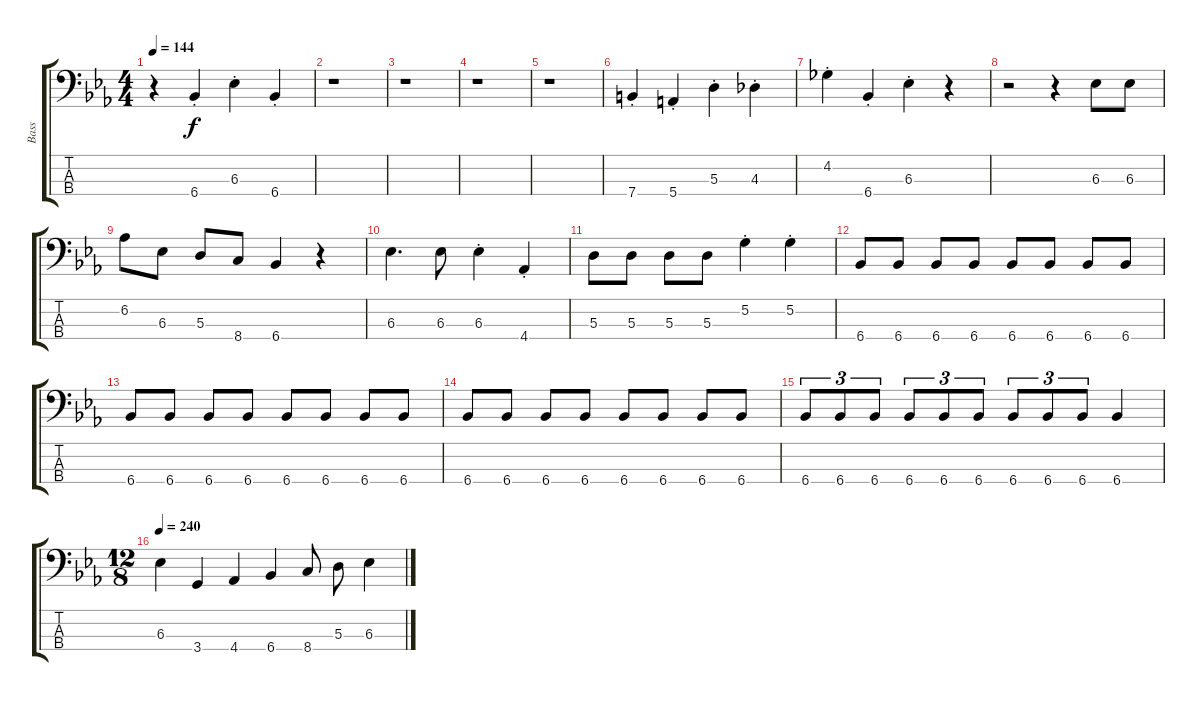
\track ("Bass" "Bass") {instrument electricbassfinger}
\staff {score tabs}
\tuning (G2 D2 A1 E1) {hide}
\ts (4 4)
\tempo 144
\clef f4
\ks eb
r.4{dy f} 6.4{st}.4 6.3{st}.4 6.4{st}.4 |
r.1 |
r.1 |
r.1 |
r.1 |
7.4{st}.4 5.4{st}.4 5.3{st}.4 4.3{st}.4 |
4.2{st}.4 6.4{st}.4 6.3{st}.4 r.4 |
r.2 r.4 6.3.8 6.3.8 |
6.2.8 6.3.8 5.3.8 8.4.8 6.4.4 r.4 |
6.3.4{d} 6.3.8 6.3{st}.4 4.4{st}.4 |
5.3.8 5.3.8 5.3.8 5.3.8 5.2{st}.4 5.2{st}.4 |
6.4.8 6.4.8 6.4.8 6.4.8 6.4.8 6.4.8 6.4.8 6.4.8 |
6.4.8 6.4.8 6.4.8 6.4.8 6.4.8 6.4.8 6.4.8 6.4.8 |
6.4.8 6.4.8 6.4.8 6.4.8 6.4.8 6.4.8 6.4.8 6.4.8 |
6.4.8{tu (3 2)} 6.4.8{tu (3 2)} 6.4.8{tu (3 2)} 6.4.8{tu (3 2)} 6.4.8{tu (3 2)} 6.4.8{tu (3 2)} 6.4.8{tu (3 2)} 6.4.8{tu (3 2)} 6.4.8{tu (3 2)} 6.4.4 |
\ts (12 8)
\tempo 240
6.3.4 3.4.4 4.4.4 6.4.4 8.4.8 5.3.8 6.3.4
